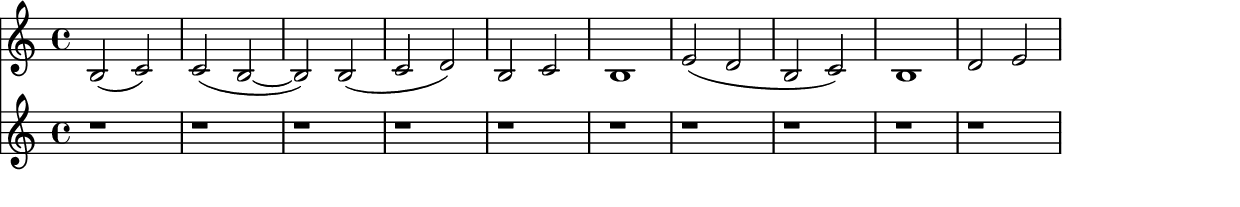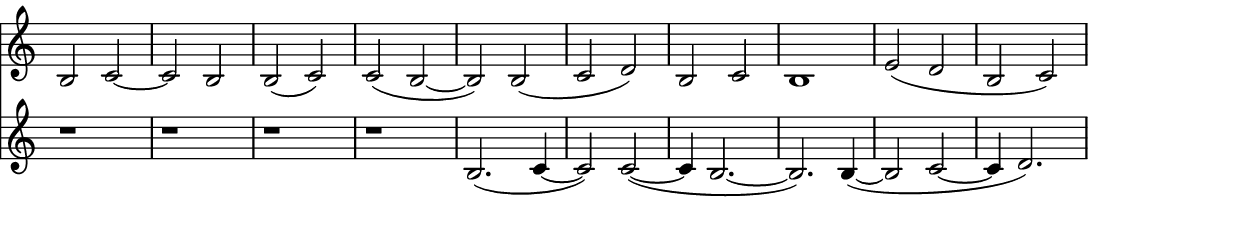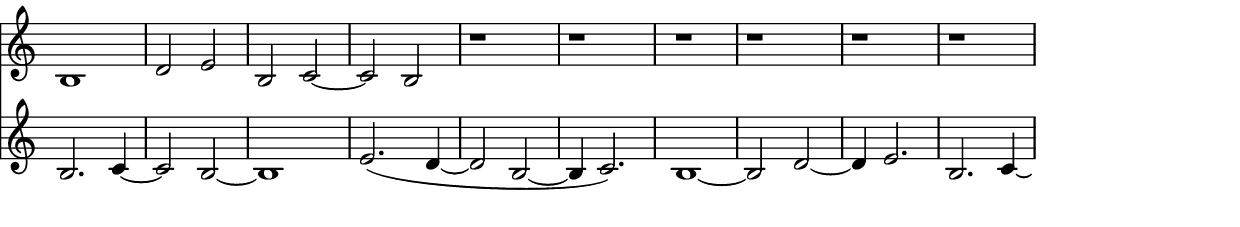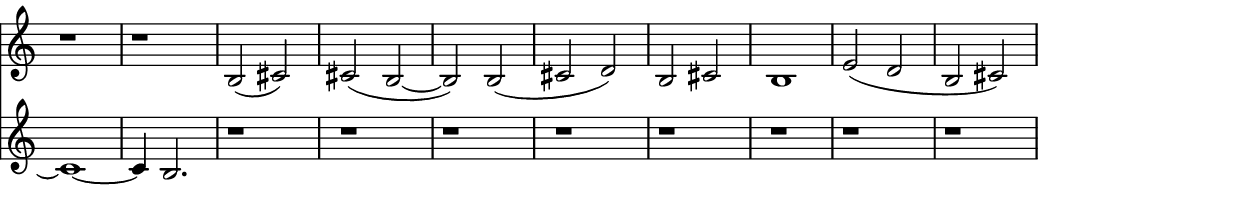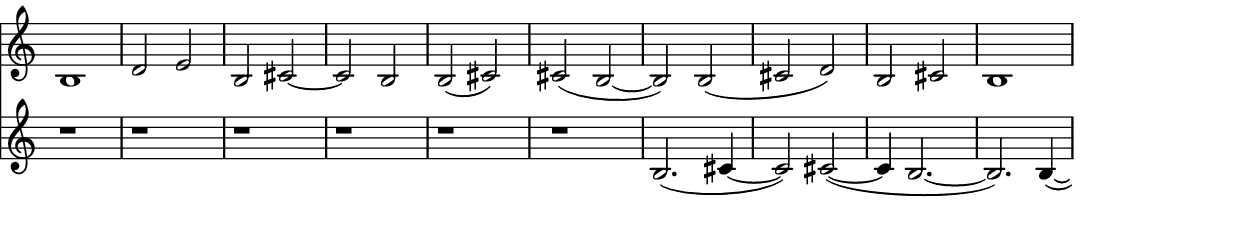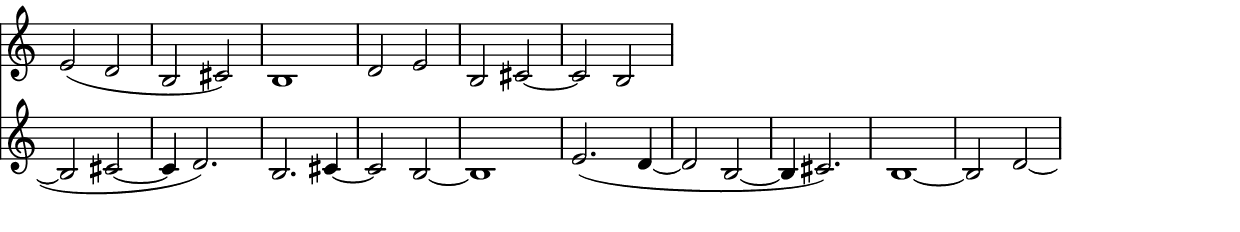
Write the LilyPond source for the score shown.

\include "lilypond-book-preamble.ly"
\paper {
  #(define dump-extents #t)

  indent = 0\mm
  line-width = 210\mm - 2.0 * 0.4\in
  ragged-right = ##t
  force-assignment = #""
  line-width = #(- line-width (* mm  3.000000))
}
\layout {
}
<<
    \new Staff {   \set Staff.instrumentName = "" <b>2( <c'>2) <c'>2( <b>2~ <b>2) <b>2( <c'>2 <d'>2) <b>2 <c'>2 <b>1 <e'>2( <d'>2 <b>2 <c'>2) <b>1 <d'>2 <e'>2 <b>2 <c'>2~ <c'>2 <b>2 <b>2( <c'>2) <c'>2( <b>2~ <b>2) <b>2( <c'>2 <d'>2) <b>2 <c'>2 <b>1 <e'>2( <d'>2 <b>2 <c'>2) <b>1 <d'>2 <e'>2 <b>2 <c'>2~ <c'>2 <b>2 r1 r1 r1 r1 r1 r1 r1 r1 <b>2( <cis'>2) <cis'>2( <b>2~ <b>2) <b>2( <cis'>2 <d'>2) <b>2 <cis'>2 <b>1 <e'>2( <d'>2 <b>2 <cis'>2) <b>1 <d'>2 <e'>2 <b>2 <cis'>2~ <cis'>2 <b>2 <b>2( <cis'>2) <cis'>2( <b>2~ <b>2) <b>2( <cis'>2 <d'>2) <b>2 <cis'>2 <b>1 <e'>2( <d'>2 <b>2 <cis'>2) <b>1 <d'>2 <e'>2 <b>2 <cis'>2~ <cis'>2 <b>2
               }
    \new Staff {   \set Staff.instrumentName = "" r1 r1 r1 r1 r1 r1 r1 r1 r1 r1 r1 r1 r1 r1 <b>2.( <c'>4~ <c'>2) <c'>2~( <c'>4 <b>2.~ <b>2.) <b>4~( <b>2 <c'>2~ <c'>4 <d'>2.) <b>2. <c'>4~ <c'>2 <b>2~ <b>1 <e'>2.( <d'>4~ <d'>2 <b>2~ <b>4 <c'>2.) <b>1~ <b>2 <d'>2~ <d'>4 <e'>2. <b>2. <c'>4~ <c'>1~ <c'>4 <b>2. r1 r1 r1 r1 r1 r1 r1 r1 r1 r1 r1 r1 r1 r1 <b>2.( <cis'>4~ <cis'>2) <cis'>2~( <cis'>4 <b>2.~ <b>2.) <b>4~( <b>2 <cis'>2~ <cis'>4 <d'>2.) <b>2. <cis'>4~ <cis'>2 <b>2~ <b>1 <e'>2.( <d'>4~ <d'>2 <b>2~ <b>4 <cis'>2.) <b>1~ <b>2 <d'>2~ <d'>4 <e'>2. <b>2. <cis'>4~ <cis'>1~ <cis'>4 <b>2.
               }
>>